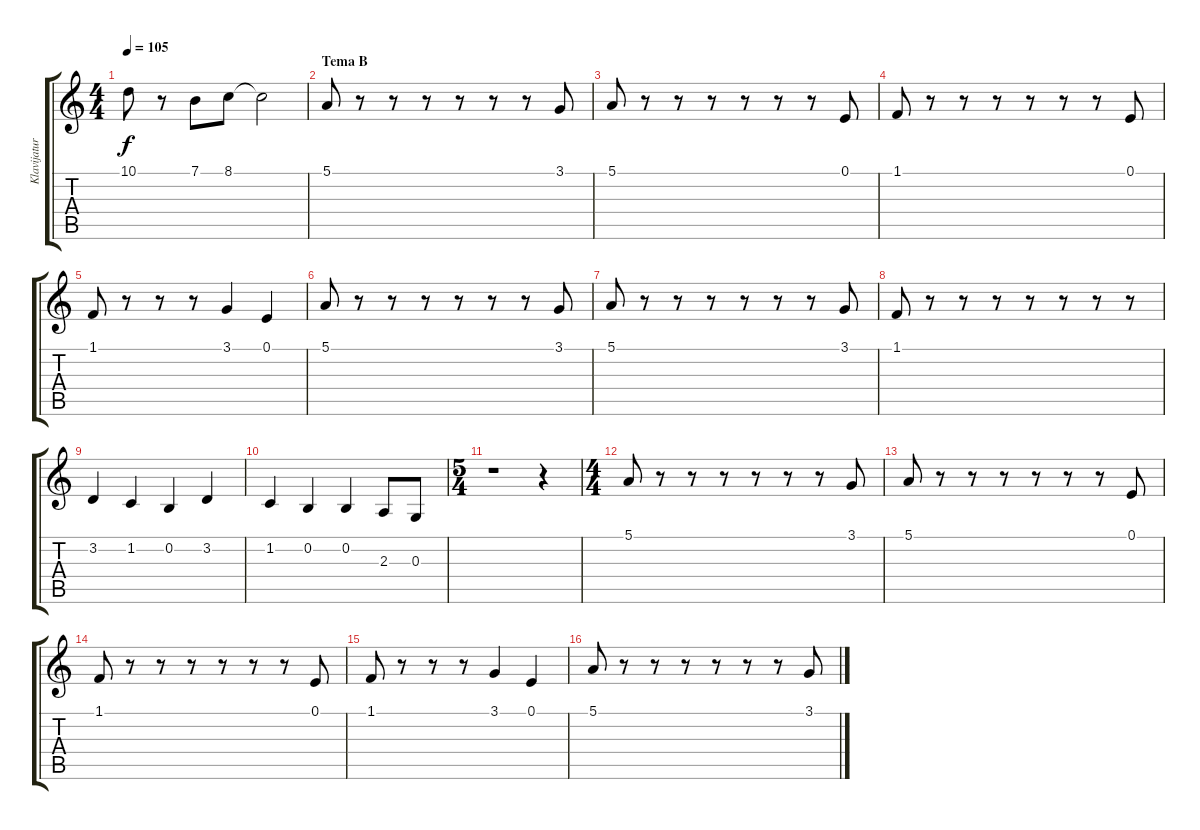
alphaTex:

\track ("Klavijature II" "Klavijatur") {instrument stringensemble1}
\staff {score tabs}
\tuning (E4 B3 G3 D3 A2 E2) {hide}
\ts (4 4)
\tempo 105
\clef g2
\ks c
10.1.8{dy f} r.8 7.1.8 8.1.8 8.1{t}.2 |
\section ("" "Tema B")
5.1.8 r.8 r.8 r.8 r.8 r.8 r.8 3.1.8 |
5.1.8 r.8 r.8 r.8 r.8 r.8 r.8 0.1.8 |
1.1.8 r.8 r.8 r.8 r.8 r.8 r.8 0.1.8 |
1.1.8 r.8 r.8 r.8 3.1.4 0.1.4 |
5.1.8 r.8 r.8 r.8 r.8 r.8 r.8 3.1.8 |
5.1.8 r.8 r.8 r.8 r.8 r.8 r.8 3.1.8 |
1.1.8 r.8 r.8 r.8 r.8 r.8 r.8 r.8 |
3.2.4 1.2.4 0.2.4 3.2.4 |
1.2.4 0.2.4 0.2.4 2.3.8 0.3.8 |
\ts (5 4)
r.1 r.4 |
\ts (4 4)
5.1.8 r.8 r.8 r.8 r.8 r.8 r.8 3.1.8 |
5.1.8 r.8 r.8 r.8 r.8 r.8 r.8 0.1.8 |
1.1.8 r.8 r.8 r.8 r.8 r.8 r.8 0.1.8 |
1.1.8 r.8 r.8 r.8 3.1.4 0.1.4 |
5.1.8 r.8 r.8 r.8 r.8 r.8 r.8 3.1.8
